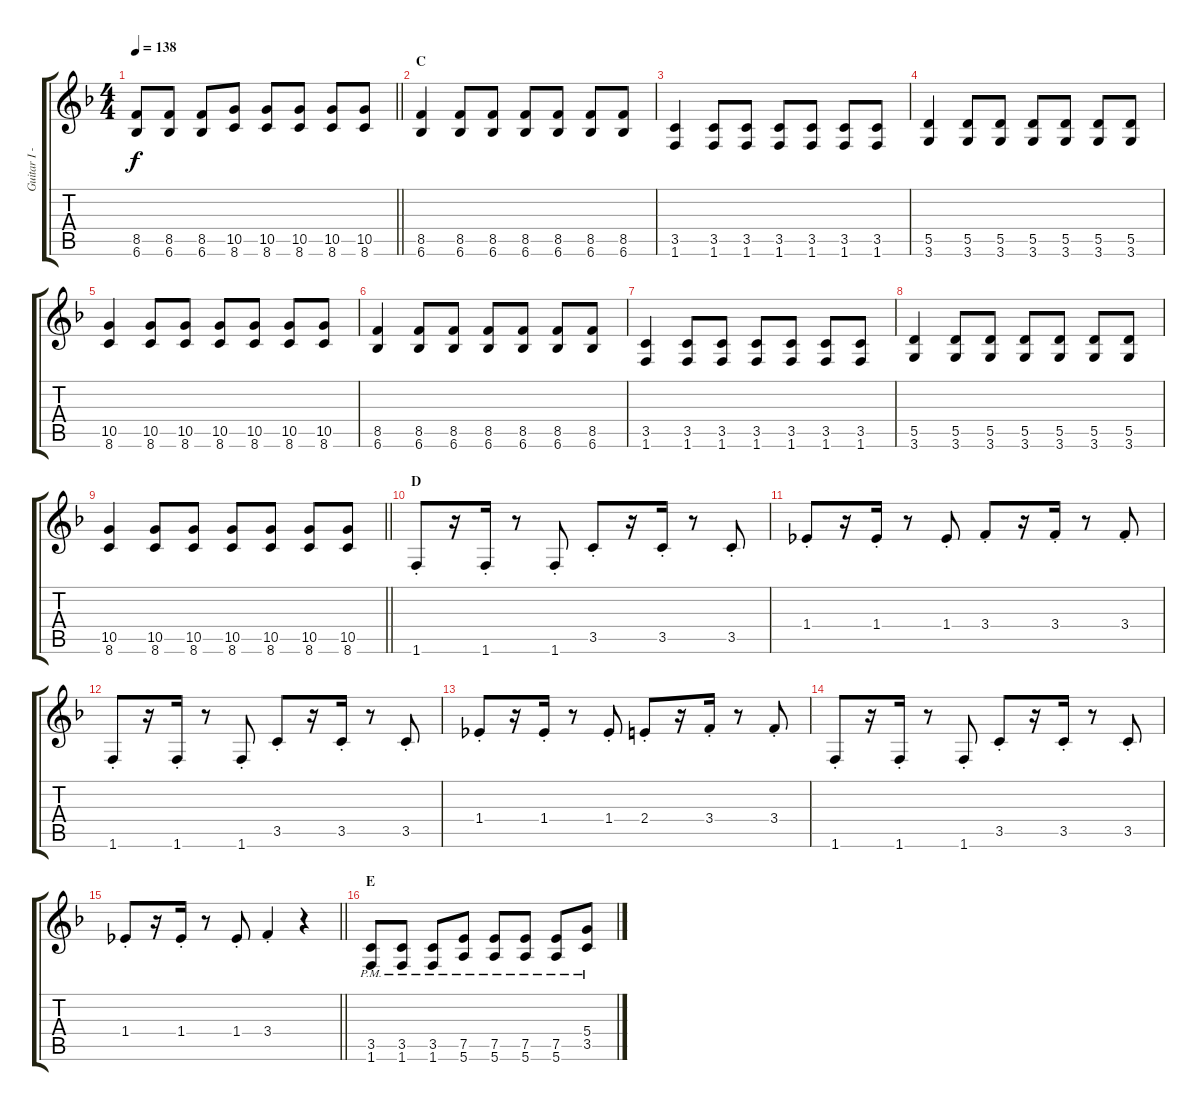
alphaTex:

\track ("Guitar I - Gotoh" "Guitar I -") {instrument distortionguitar}
\staff {score tabs}
\tuning (E4 B3 G3 D3 A2 E2) {hide}
\ts (4 4)
\tempo 138
\clef g2
\barLineRight lightlight
\ks f
(8.5 6.6).8{dy f} (8.5 6.6).8 (8.5 6.6).8 (10.5 8.6).8 (10.5 8.6).8 (10.5 8.6).8 (10.5 8.6).8 (10.5 8.6).8 |
\section ("" "C")
(8.5 6.6).4 (8.5 6.6).8 (8.5 6.6).8 (8.5 6.6).8 (8.5 6.6).8 (8.5 6.6).8 (8.5 6.6).8 |
(3.5 1.6).4 (3.5 1.6).8 (3.5 1.6).8 (3.5 1.6).8 (3.5 1.6).8 (3.5 1.6).8 (3.5 1.6).8 |
(5.5 3.6).4 (5.5 3.6).8 (5.5 3.6).8 (5.5 3.6).8 (5.5 3.6).8 (5.5 3.6).8 (5.5 3.6).8 |
(10.5 8.6).4 (10.5 8.6).8 (10.5 8.6).8 (10.5 8.6).8 (10.5 8.6).8 (10.5 8.6).8 (10.5 8.6).8 |
(8.5 6.6).4 (8.5 6.6).8 (8.5 6.6).8 (8.5 6.6).8 (8.5 6.6).8 (8.5 6.6).8 (8.5 6.6).8 |
(3.5 1.6).4 (3.5 1.6).8 (3.5 1.6).8 (3.5 1.6).8 (3.5 1.6).8 (3.5 1.6).8 (3.5 1.6).8 |
(5.5 3.6).4 (5.5 3.6).8 (5.5 3.6).8 (5.5 3.6).8 (5.5 3.6).8 (5.5 3.6).8 (5.5 3.6).8 |
\barLineRight lightlight
(10.5 8.6).4 (10.5 8.6).8 (10.5 8.6).8 (10.5 8.6).8 (10.5 8.6).8 (10.5 8.6).8 (10.5 8.6).8 |
\section ("" "D")
1.6{st}.8 r.16 1.6{st}.16 r.8 1.6{st}.8 3.5{st}.8 r.16 3.5{st}.16 r.8 3.5{st}.8 |
1.4{st}.8 r.16 1.4{st}.16 r.8 1.4{st}.8 3.4{st}.8 r.16 3.4{st}.16 r.8 3.4{st}.8 |
1.6{st}.8 r.16 1.6{st}.16 r.8 1.6{st}.8 3.5{st}.8 r.16 3.5{st}.16 r.8 3.5{st}.8 |
1.4{st}.8 r.16 1.4{st}.16 r.8 1.4{st}.8 2.4{st}.8 r.16 3.4{st}.16 r.8 3.4{st}.8 |
1.6{st}.8 r.16 1.6{st}.16 r.8 1.6{st}.8 3.5{st}.8 r.16 3.5{st}.16 r.8 3.5{st}.8 |
\barLineRight lightlight
1.4{st}.8 r.16 1.4{st}.16 r.8 1.4{st}.8 3.4{st}.4 r.4 |
\section ("" "E")
(3.5{pm} 1.6{pm}).8 (3.5{pm} 1.6{pm}).8 (3.5{pm} 1.6{pm}).8 (7.5{pm} 5.6{pm}).8 (7.5{pm} 5.6{pm}).8 (7.5{pm} 5.6{pm}).8 (7.5{pm} 5.6{pm}).8 (5.4{pm} 3.5{pm}).8
